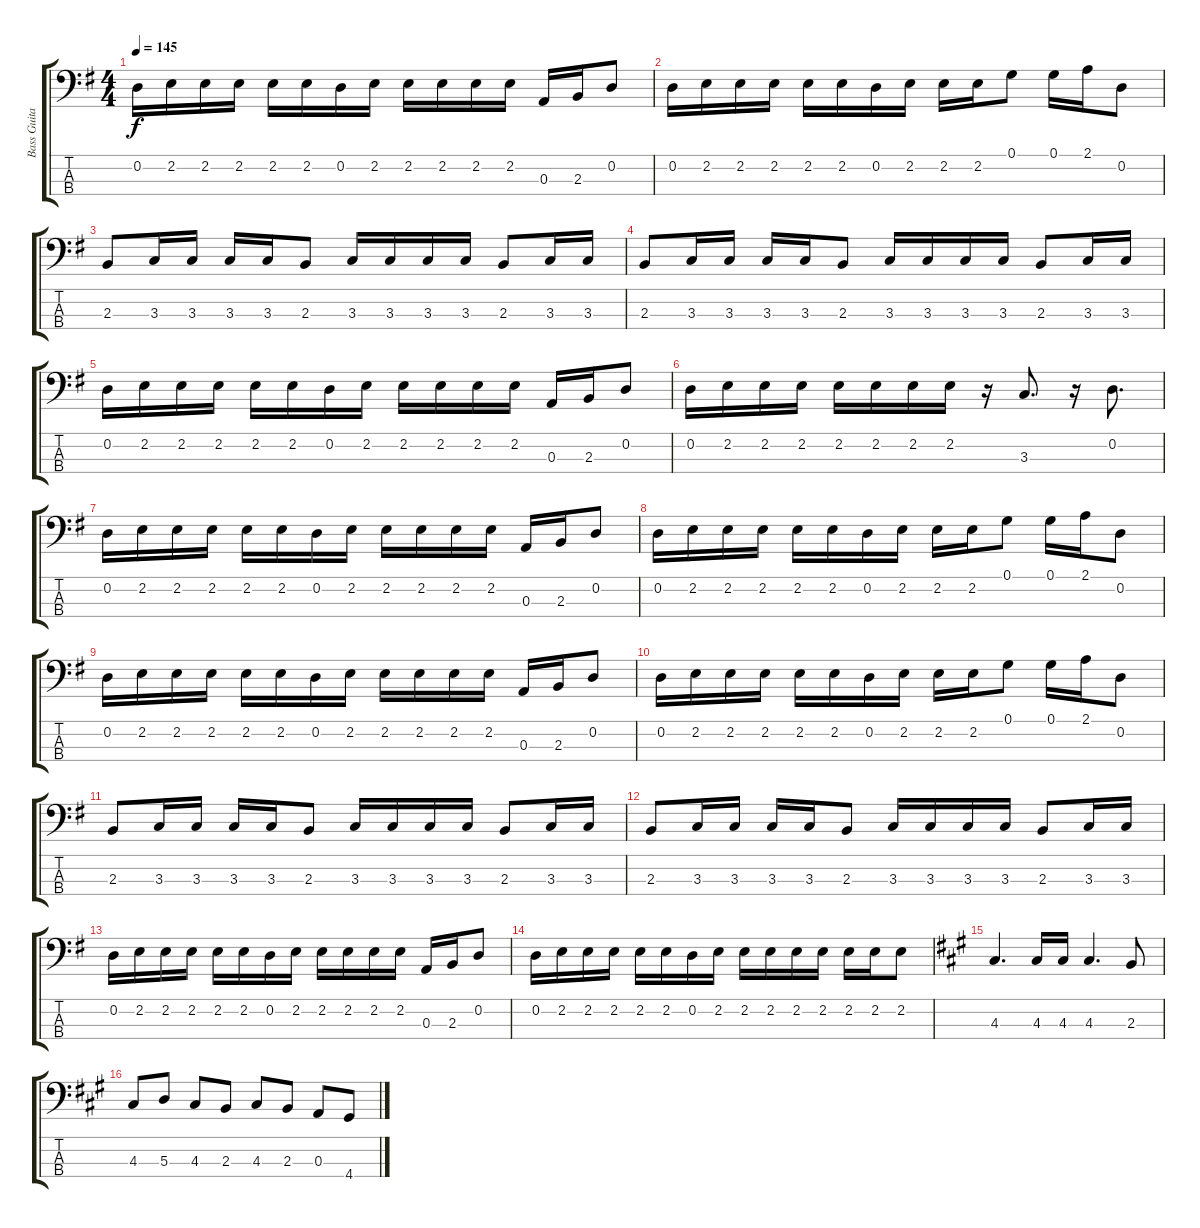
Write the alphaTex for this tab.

\track ("Bass Guitar" "Bass Guita") {instrument electricbassfinger}
\staff {score tabs}
\tuning (G2 D2 A1 E1) {hide}
\ts (4 4)
\tempo 145
\clef f4
\ks eminor
0.2.16{dy f} 2.2.16 2.2.16 2.2.16 2.2.16 2.2.16 0.2.16 2.2.16 2.2.16 2.2.16 2.2.16 2.2.16 0.3.16 2.3.16 0.2.8 |
0.2.16 2.2.16 2.2.16 2.2.16 2.2.16 2.2.16 0.2.16 2.2.16 2.2.16 2.2.16 0.1.8 0.1.16 2.1.16 0.2.8 |
2.3.8 3.3.16 3.3.16 3.3.16 3.3.16 2.3.8 3.3.16 3.3.16 3.3.16 3.3.16 2.3.8 3.3.16 3.3.16 |
2.3.8 3.3.16 3.3.16 3.3.16 3.3.16 2.3.8 3.3.16 3.3.16 3.3.16 3.3.16 2.3.8 3.3.16 3.3.16 |
0.2.16 2.2.16 2.2.16 2.2.16 2.2.16 2.2.16 0.2.16 2.2.16 2.2.16 2.2.16 2.2.16 2.2.16 0.3.16 2.3.16 0.2.8 |
0.2.16 2.2.16 2.2.16 2.2.16 2.2.16 2.2.16 2.2.16 2.2.16 r.16 3.3.8{d} r.16 0.2.8{d} |
0.2.16 2.2.16 2.2.16 2.2.16 2.2.16 2.2.16 0.2.16 2.2.16 2.2.16 2.2.16 2.2.16 2.2.16 0.3.16 2.3.16 0.2.8 |
0.2.16 2.2.16 2.2.16 2.2.16 2.2.16 2.2.16 0.2.16 2.2.16 2.2.16 2.2.16 0.1.8 0.1.16 2.1.16 0.2.8 |
0.2.16 2.2.16 2.2.16 2.2.16 2.2.16 2.2.16 0.2.16 2.2.16 2.2.16 2.2.16 2.2.16 2.2.16 0.3.16 2.3.16 0.2.8 |
0.2.16 2.2.16 2.2.16 2.2.16 2.2.16 2.2.16 0.2.16 2.2.16 2.2.16 2.2.16 0.1.8 0.1.16 2.1.16 0.2.8 |
2.3.8 3.3.16 3.3.16 3.3.16 3.3.16 2.3.8 3.3.16 3.3.16 3.3.16 3.3.16 2.3.8 3.3.16 3.3.16 |
2.3.8 3.3.16 3.3.16 3.3.16 3.3.16 2.3.8 3.3.16 3.3.16 3.3.16 3.3.16 2.3.8 3.3.16 3.3.16 |
0.2.16 2.2.16 2.2.16 2.2.16 2.2.16 2.2.16 0.2.16 2.2.16 2.2.16 2.2.16 2.2.16 2.2.16 0.3.16 2.3.16 0.2.8 |
0.2.16 2.2.16 2.2.16 2.2.16 2.2.16 2.2.16 0.2.16 2.2.16 2.2.16 2.2.16 2.2.16 2.2.16 2.2.16 2.2.16 2.2.8 |
\ks f#minor
4.3.4{d} 4.3.16 4.3.16 4.3.4{d} 2.3.8 |
4.3.8 5.3.8 4.3.8 2.3.8 4.3.8 2.3.8 0.3.8 4.4.8
